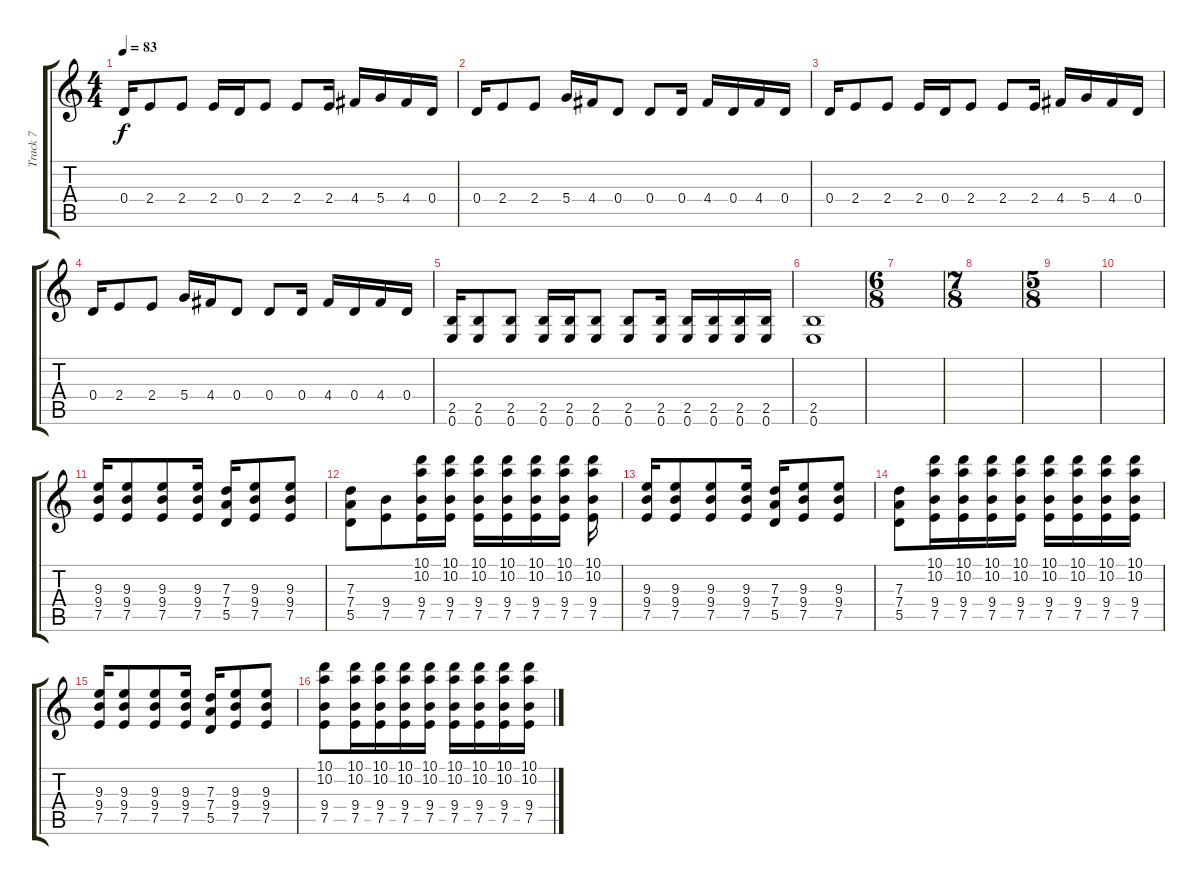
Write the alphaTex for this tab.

\track ("Track 7" "Track 7") {instrument distortionguitar}
\staff {score tabs}
\tuning (E4 B3 G3 D3 A2 E2) {hide}
\ts (4 4)
\tempo 83
\clef g2
\ks c
0.4.16{dy f} 2.4.8 2.4.8 2.4.16 0.4.16 2.4.8 2.4.8 2.4.16 4.4.16 5.4.16 4.4.16 0.4.16 |
0.4.16 2.4.8 2.4.8 5.4.16 4.4.16 0.4.8 0.4.8 0.4.16 4.4.16 0.4.16 4.4.16 0.4.16 |
0.4.16 2.4.8 2.4.8 2.4.16 0.4.16 2.4.8 2.4.8 2.4.16 4.4.16 5.4.16 4.4.16 0.4.16 |
0.4.16 2.4.8 2.4.8 5.4.16 4.4.16 0.4.8 0.4.8 0.4.16 4.4.16 0.4.16 4.4.16 0.4.16 |
(2.5 0.6).16 (2.5 0.6).8 (2.5 0.6).8 (2.5 0.6).16 (2.5 0.6).16 (2.5 0.6).8 (2.5 0.6).8 (2.5 0.6).16 (2.5 0.6).16 (2.5 0.6).16 (2.5 0.6).16 (2.5 0.6).16 |
(2.5 0.6).1 |
\ts (6 8)
|
\ts (7 8)
|
\ts (5 8)
|
|
(9.3 9.4 7.5).16 (9.3 9.4 7.5).8 (9.3 9.4 7.5).8 (9.3 9.4 7.5).16 (7.3 7.4 5.5).16 (9.3 9.4 7.5).8 (9.3 9.4 7.5).8 |
(7.3 7.4 5.5).8 (9.4 7.5).8 (10.1 10.2 9.4 7.5).16 (10.1 10.2 9.4 7.5).16 (10.1 10.2 9.4 7.5).16 (10.1 10.2 9.4 7.5).16 (10.1 10.2 9.4 7.5).16 (10.1 10.2 9.4 7.5).16 (10.1 10.2 9.4 7.5).16 |
(9.3 9.4 7.5).16 (9.3 9.4 7.5).8 (9.3 9.4 7.5).8 (9.3 9.4 7.5).16 (7.3 7.4 5.5).16 (9.3 9.4 7.5).8 (9.3 9.4 7.5).8 |
(7.3 7.4 5.5).8 (10.1 10.2 9.4 7.5).16 (10.1 10.2 9.4 7.5).16 (10.1 10.2 9.4 7.5).16 (10.1 10.2 9.4 7.5).16 (10.1 10.2 9.4 7.5).16 (10.1 10.2 9.4 7.5).16 (10.1 10.2 9.4 7.5).16 (10.1 10.2 9.4 7.5).16 |
(9.3 9.4 7.5).16 (9.3 9.4 7.5).8 (9.3 9.4 7.5).8 (9.3 9.4 7.5).16 (7.3 7.4 5.5).16 (9.3 9.4 7.5).8 (9.3 9.4 7.5).8 |
(10.1 10.2 9.4 7.5).8 (10.1 10.2 9.4 7.5).16 (10.1 10.2 9.4 7.5).16 (10.1 10.2 9.4 7.5).16 (10.1 10.2 9.4 7.5).16 (10.1 10.2 9.4 7.5).16 (10.1 10.2 9.4 7.5).16 (10.1 10.2 9.4 7.5).16 (10.1 10.2 9.4 7.5).16
